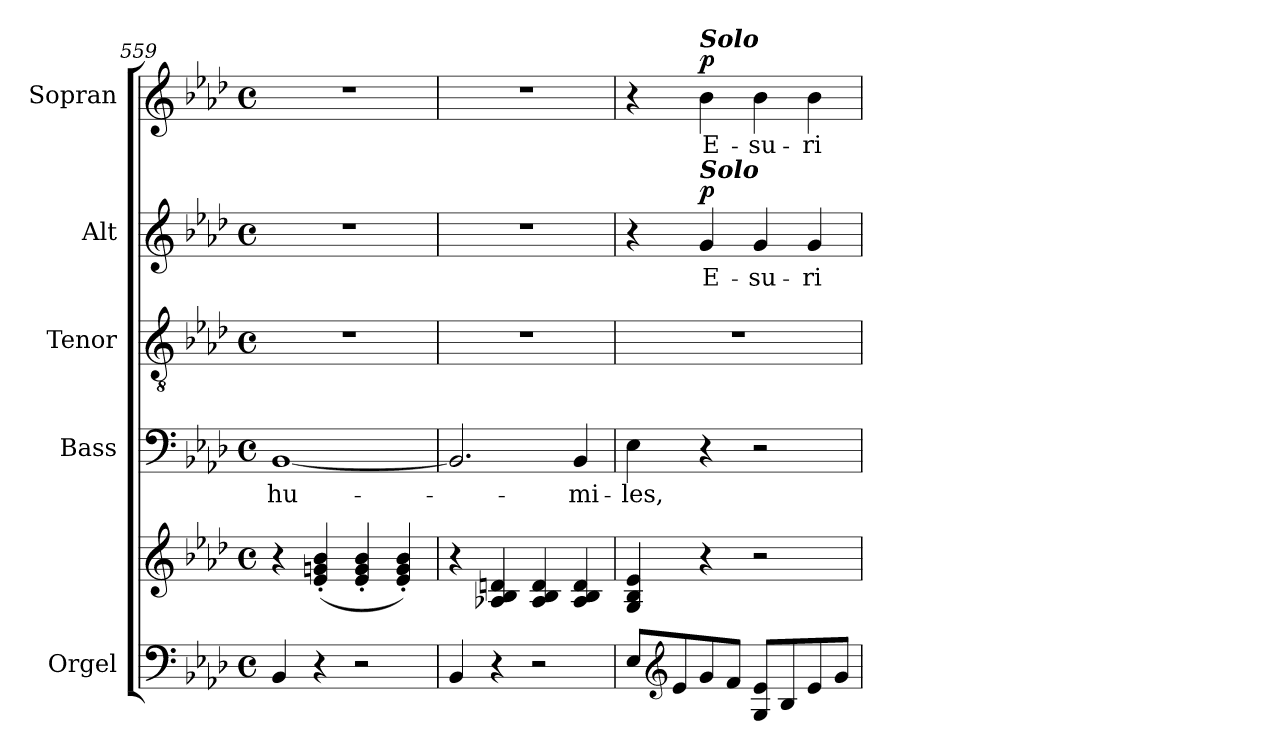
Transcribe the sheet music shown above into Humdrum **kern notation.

**kern	**kern	**kern	**text	**kern	**kern	**text	**dynam	**kern	**text	**dynam
*part5	*part5	*part4	*part4	*part3	*part2	*part2	*part2	*part1	*part1	*part1
*staff6	*staff5	*staff4	*staff4	*staff3	*staff2	*staff2	*staff2	*staff1	*staff1	*staff1
*I"Orgel	*	*I"Bass	*	*I"Tenor	*I"Alt	*	*	*I"Sopran	*	*
*I'Org.	*	*I'B.	*	*I'T.	*I'A.	*	*	*I'S.	*	*
!!LO:PB:g=z
*clefF4	*clefG2	*clefF4	*	*clefGv2	*clefG2	*	*	*clefG2	*	*
*k[b-e-a-d-]	*k[b-e-a-d-]	*k[b-e-a-d-]	*	*k[b-e-a-d-]	*k[b-e-a-d-]	*	*	*k[b-e-a-d-]	*	*
*A-:	*A-:	*A-:	*	*A-:	*A-:	*	*	*A-:	*	*
*M4/4	*M4/4	*M4/4	*	*M4/4	*M4/4	*	*	*M4/4	*	*
*met(c)	*met(c)	*met(c)	*	*met(c)	*met(c)	*	*	*met(c)	*	*
=559	=559	=559	=559	=559	=559	=559	=559	=559	=559	=559
!	!	!	!LO:LY:b	!	!	!	!	!	!	!
4BB-/	4r	[1BB-	hu-	1r	1r	.	.	1r	.	.
4r	(<4e-/'< 4gn/'< 4b-/'<	.	.	.	.	.	.	.	.	.
2r	4e-/'< 4g/'< 4b-/'<	.	.	.	.	.	.	.	.	.
.	4e-/'< 4g/'< 4b-/'<)	.	.	.	.	.	.	.	.	.
=560	=560	=560	=560	=560	=560	=560	=560	=560	=560	=560
4BB-/	4r	2.BB-/]	.	1r	1r	.	.	1r	.	.
4r	4A-X/ 4B-/ 4dn/	.	.	.	.	.	.	.	.	.
2r	4A-/ 4B-/ 4d/	.	.	.	.	.	.	.	.	.
!	!	!	!LO:LY:b	!	!	!	!	!	!	!
.	4A-/ 4B-/ 4d/	4BB-/	-mi-	.	.	.	.	.	.	.
=561	=561	=561	=561	=561	=561	=561	=561	=561	=561	=561
!	!	!	!LO:LY:b	!	!	!	!	!	!	!
8E-/L	4G/ 4B-/ 4e-/	4E-\	-les,	1r	4r	.	.	4r	.	.
*clefG2	*	*	*	*	*	*	*	*	*	*
8e-/	.	.	.	.	.	.	.	.	.	.
!	!	!	!	!	!	!	!	!LO:TX:a:Bi:t=Solo	!	!
!	!	!	!	!	!LO:TX:a:Bi:t=Solo	!	!	!	!	!
!	!	!	!	!	!	!LO:LY:b	!LO:DY:a	!	!LO:LY:b	!LO:DY:a
8g/	4r	4r	.	.	4g/	E-	p	4b-\	E-	p
8f/J	.	.	.	.	.	.	.	.	.	.
!	!	!	!	!	!	!LO:LY:b	!	!	!LO:LY:b	!
8G/ 8e-/L	2r	2r	.	.	4g/	-su-	.	4b-\	-su-	.
8B-/	.	.	.	.	.	.	.	.	.	.
!	!	!	!	!	!	!LO:LY:b	!	!	!LO:LY:b	!
8e-/	.	.	.	.	4g/	-ri-	.	4b-\	-ri-	.
8g/J	.	.	.	.	.	.	.	.	.	.
=	=	=	=	=	=	=	=	=	=	=
*-	*-	*-	*-	*-	*-	*-	*-	*-	*-	*-
